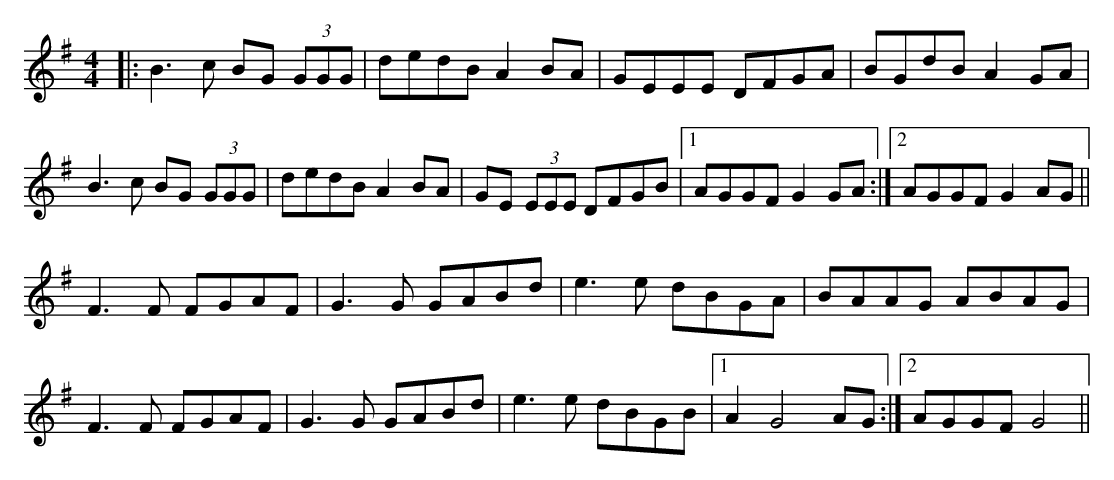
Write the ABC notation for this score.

X:1
M:4/4
K:G
|:B3c BG (3GGG|dedB A2BA|GEEE DFGA|BGdB A2GA|
B3c BG (3GGG|dedB A2BA|GE (3EEE DFGB|1 AGGF G2 GA:|2 AGGF G2 AG||
F3F FGAF|G3 G GABd|e3 e dBGA|BAAG ABAG|
F3F FGAF|G3 G GABd|e3 e dBGB|1 A2G4 AG:|2 AGGF G4||
